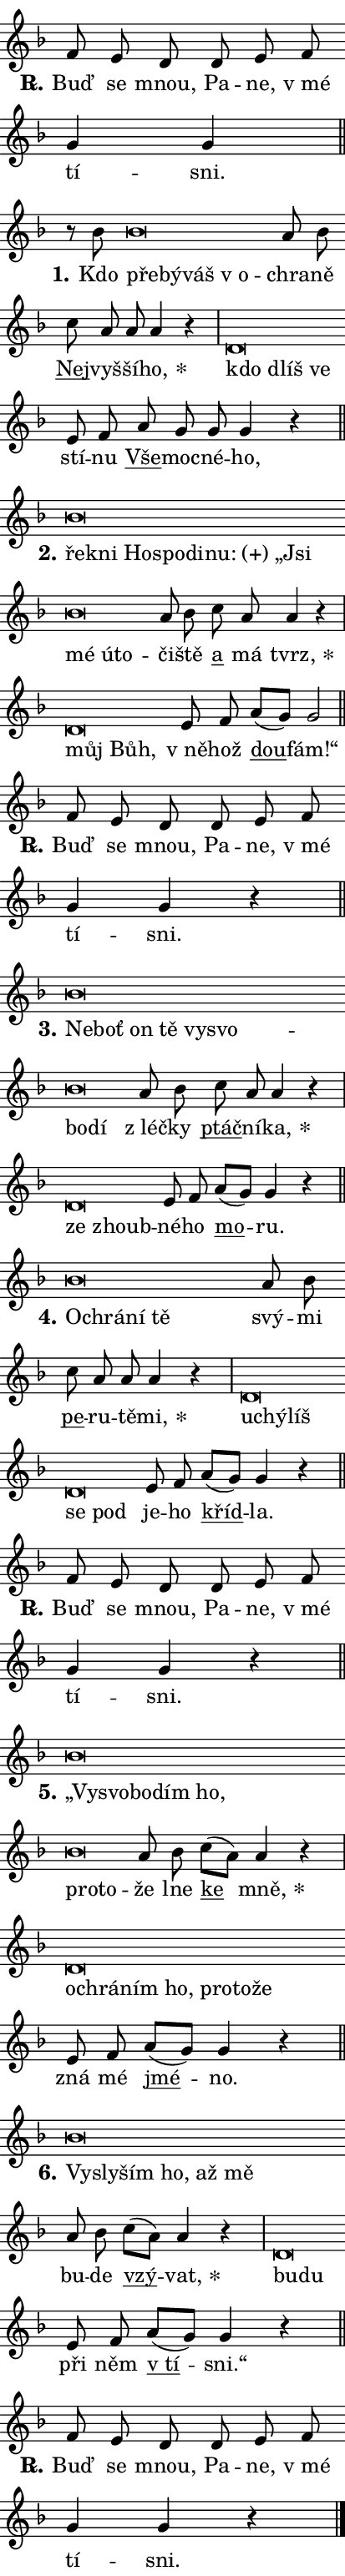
\version "2.22.1"
\header { tagline = "" }
\paper {
  indent = 0\cm
  top-margin = 0\cm
  right-margin = 0\cm
  bottom-margin = 0\cm
  left-margin = 0\cm
  paper-width = 7\cm
  page-breaking = #ly:one-page-breaking
  system-system-spacing.basic-distance = #11
  score-system-spacing.basic-distance = #11
  ragged-last = ##f
}


%% Author: Thomas Morley
%% https://lists.gnu.org/archive/html/lilypond-user/2020-05/msg00002.html
#(define (line-position grob)
"Returns position of @var[grob} in current system:
   @code{'start}, if at first time-step
   @code{'end}, if at last time-step
   @code{'middle} otherwise
"
  (let* ((col (ly:item-get-column grob))
         (ln (ly:grob-object col 'left-neighbor))
         (rn (ly:grob-object col 'right-neighbor))
         (col-to-check-left (if (ly:grob? ln) ln col))
         (col-to-check-right (if (ly:grob? rn) rn col))
         (break-dir-left
           (and
             (ly:grob-property col-to-check-left 'non-musical #f)
             (ly:item-break-dir col-to-check-left)))
         (break-dir-right
           (and
             (ly:grob-property col-to-check-right 'non-musical #f)
             (ly:item-break-dir col-to-check-right))))
        (cond ((eqv? 1 break-dir-left) 'start)
              ((eqv? -1 break-dir-right) 'end)
              (else 'middle))))

#(define (tranparent-at-line-position vctor)
  (lambda (grob)
  "Relying on @code{line-position} select the relevant enry from @var{vctor}.
Used to determine transparency,"
    (case (line-position grob)
      ((end) (not (vector-ref vctor 0)))
      ((middle) (not (vector-ref vctor 1)))
      ((start) (not (vector-ref vctor 2))))))

noteHeadBreakVisibility =
#(define-music-function (break-visibility)(vector?)
"Makes @code{NoteHead}s transparent relying on @var{break-visibility}"
#{
  \override NoteHead.transparent =
    #(tranparent-at-line-position break-visibility)
#})

#(define delete-ledgers-for-transparent-note-heads
  (lambda (grob)
    "Reads whether a @code{NoteHead} is transparent.
If so this @code{NoteHead} is removed from @code{'note-heads} from
@var{grob}, which is supposed to be @code{LedgerLineSpanner}.
As a result ledgers are not printed for this @code{NoteHead}"
    (let* ((nhds-array (ly:grob-object grob 'note-heads))
           (nhds-list
             (if (ly:grob-array? nhds-array)
                 (ly:grob-array->list nhds-array)
                 '()))
           ;; Relies on the transparent-property being done before
           ;; Staff.LedgerLineSpanner.after-line-breaking is executed.
           ;; This is fragile ...
           (to-keep
             (remove
               (lambda (nhd)
                 (ly:grob-property nhd 'transparent #f))
               nhds-list)))
      ;; TODO find a better method to iterate over grob-arrays, similiar
      ;; to filter/remove etc for lists
      ;; For now rebuilt from scratch
      (set! (ly:grob-object grob 'note-heads)  '())
      (for-each
        (lambda (nhd)
          (ly:pointer-group-interface::add-grob grob 'note-heads nhd))
        to-keep))))

hideNotes = {
  \noteHeadBreakVisibility #begin-of-line-visible
}
unHideNotes = {
  \noteHeadBreakVisibility #all-visible
}

% work-around for resetting accidentals
% https://lilypond.org/doc/v2.23/Documentation/notation/displaying-rhythms#unmetered-music
cadenzaMeasure = {
  \cadenzaOff
  \partial 1024 s1024
  \cadenzaOn
}

#(define-markup-command (accent layout props text) (markup?)
  "Underline accented syllable"
  (interpret-markup layout props
    #{\markup \override #'(offset . 4.3) \underline { #text }#}))

responsum = \markup \concat {
  "R" \hspace #-1.05 \path #0.1 #'((moveto 0 0.07) (lineto 0.9 0.8)) \hspace #0.05 "."
}

\layout {
    \context {
        \Staff
        \remove "Time_signature_engraver"
        \override LedgerLineSpanner.after-line-breaking = #delete-ledgers-for-transparent-note-heads
    }
    \context {
        \Voice {
            \override NoteHead.output-attributes = #'((class . "notehead"))
            \override Hairpin.height = #0.55
        }
    }
    \context {
        \Lyrics {
            \override StanzaNumber.output-attributes = #'((class . "stanzanumber"))
            \override LyricSpace.minimum-distance = #0.9
            \override LyricText.font-name = #"TeX Gyre Schola"
            \override LyricText.font-size = 1
            \override StanzaNumber.font-name = #"TeX Gyre Schola Bold"
            \override StanzaNumber.font-size = 1
        }
    }
}

% magnetic-lyrics.ily
%
%   written by
%     Jean Abou Samra <jean@abou-samra.fr>
%     Werner Lemberg <wl@gnu.org>
%
%   adapted by
%     Jiri Hon <jiri.hon@gmail.com>
%
% Version 2022-Apr-15

% https://www.mail-archive.com/lilypond-user@gnu.org/msg149350.html

#(define (Left_hyphen_pointer_engraver context)
   "Collect syllable-hyphen-syllable occurrences in lyrics and store
them in properties.  This engraver only looks to the left.  For
example, if the lyrics input is @code{foo -- bar}, it does the
following.

@itemize @bullet
@item
Set the @code{text} property of the @code{LyricHyphen} grob between
@q{foo} and @q{bar} to @code{foo}.

@item
Set the @code{left-hyphen} property of the @code{LyricText} grob with
text @q{foo} to the @code{LyricHyphen} grob between @q{foo} and
@q{bar}.
@end itemize

Use this auxiliary engraver in combination with the
@code{lyric-@/text::@/apply-@/magnetic-@/offset!} hook."
   (let ((hyphen #f)
         (text #f))
     (make-engraver
      (acknowledgers
       ((lyric-syllable-interface engraver grob source-engraver)
        (set! text grob)))
      (end-acknowledgers
       ((lyric-hyphen-interface engraver grob source-engraver)
        ;(when (not (grob::has-interface grob 'lyric-space-interface))
          (set! hyphen grob)));)
      ((stop-translation-timestep engraver)
       (when (and text hyphen)
         (ly:grob-set-object! text 'left-hyphen hyphen))
       (set! text #f)
       (set! hyphen #f)))))

#(define (lyric-text::apply-magnetic-offset! grob)
   "If the space between two syllables is less than the value in
property @code{LyricText@/.details@/.squash-threshold}, move the right
syllable to the left so that it gets concatenated with the left
syllable.

Use this function as a hook for
@code{LyricText@/.after-@/line-@/breaking} if the
@code{Left_@/hyphen_@/pointer_@/engraver} is active."
   (let ((hyphen (ly:grob-object grob 'left-hyphen #f)))
     (when hyphen
       (let ((left-text (ly:spanner-bound hyphen LEFT)))
         (when (grob::has-interface left-text 'lyric-syllable-interface)
           (let* ((common (ly:grob-common-refpoint grob left-text X))
                  (this-x-ext (ly:grob-extent grob common X))
                  (left-x-ext
                   (begin
                     ;; Trigger magnetism for left-text.
                     (ly:grob-property left-text 'after-line-breaking)
                     (ly:grob-extent left-text common X)))
                  ;; `delta` is the gap width between two syllables.
                  (delta (- (interval-start this-x-ext)
                            (interval-end left-x-ext)))
                  (details (ly:grob-property grob 'details))
                  (threshold (assoc-get 'squash-threshold details 0.2)))
             (when (< delta threshold)
               (let* (;; We have to manipulate the input text so that
                      ;; ligatures crossing syllable boundaries are not
                      ;; disabled.  For languages based on the Latin
                      ;; script this is essentially a beautification.
                      ;; However, for non-Western scripts it can be a
                      ;; necessity.
                      (lt (ly:grob-property left-text 'text))
                      (rt (ly:grob-property grob 'text))
                      (is-space (grob::has-interface hyphen 'lyric-space-interface))
                      (space (if is-space " " ""))
                      (space-markup (grob-interpret-markup grob " "))
                      (space-size (interval-length (ly:stencil-extent space-markup X)))
                      (extra-delta (if is-space space-size 0))
                      ;; Append new syllable.
                      (ltrt-space (if (and (string? lt) (string? rt))
                                (string-append lt space rt)
                                (make-concat-markup (list lt space rt))))
                      ;; Right-align `ltrt` to the right side.
                      (ltrt-space-markup (grob-interpret-markup
                               grob
                               (make-translate-markup
                                (cons (interval-length this-x-ext) 0)
                                (make-right-align-markup ltrt-space)))))
                 (begin
                   ;; Don't print `left-text`.
                   (ly:grob-set-property! left-text 'stencil #f)
                   ;; Set text and stencil (which holds all collected
                   ;; syllables so far) and shift it to the left.
                   (ly:grob-set-property! grob 'text ltrt-space)
                   (ly:grob-set-property! grob 'stencil ltrt-space-markup)
                   (ly:grob-translate-axis! grob (- (- delta extra-delta)) X))))))))))


#(define (lyric-hyphen::displace-bounds-first grob)
   ;; Make very sure this callback isn't triggered too early.
   (let ((left (ly:spanner-bound grob LEFT))
         (right (ly:spanner-bound grob RIGHT)))
     (ly:grob-property left 'after-line-breaking)
     (ly:grob-property right 'after-line-breaking)
     (ly:lyric-hyphen::print grob)))

squashThreshold = #0.4

\layout {
  \context {
    \Lyrics
    \consists #Left_hyphen_pointer_engraver
    \override LyricText.after-line-breaking =
      #lyric-text::apply-magnetic-offset!
    \override LyricHyphen.stencil = #lyric-hyphen::displace-bounds-first
    \override LyricText.details.squash-threshold = \squashThreshold
    \override LyricHyphen.minimum-distance = 0
    \override LyricHyphen.minimum-length = \squashThreshold
  }
}

squash = \override LyricText.details.squash-threshold = 9999
unSquash = \override LyricText.details.squash-threshold = \squashThreshold

left = \override LyricText.self-alignment-X = #LEFT
unLeft = \revert LyricText.self-alignment-X

starOffset = #(lambda (grob) 
                (let ((x_offset (ly:self-alignment-interface::aligned-on-x-parent grob)))
                  (if (= x_offset 0) 0 (+ x_offset 1.2))))

star = #(define-music-function (syllable)(string?)
"Append star separator at the end of a syllable"
#{
  \once \override LyricText.X-offset = #starOffset
  \lyricmode { \markup {
    #syllable
    \override #'((font-name . "TeX Gyre Schola Bold")) \hspace #0.2 \lower #0.65 \larger "*"
  } }
#})

starAccent = #(define-music-function (syllable)(string?)
"Append star separator at the end of a syllable and make accent"
#{
  \once \override LyricText.X-offset = #starOffset
  \lyricmode { \markup {
    \accent #syllable
    \override #'((font-name . "TeX Gyre Schola Bold")) \hspace #0.2 \lower #0.65 \larger "*"
  } }
#})

breath = #(define-music-function (syllable)(string?)
"Append breathing indicator at the end of a syllable"
#{
  \lyricmode { \markup { #syllable "+" } }
#})

optionalBreath = #(define-music-function (syllable)(string?)
"Append optional breathing indicator at the end of a syllable"
#{
  \lyricmode { \markup { #syllable "(+)" } }
#})


\score {
    <<
        \new Voice = "melody" { \cadenzaOn \key f \major \relative { f'8 e d \bar "" d e f \bar "" g4 g \cadenzaMeasure \bar "||" \break }
\relative { r8 bes'8 bes\breve*1/16 \hideNotes \breve*1/16 \bar "" \breve*1/16 \breve*1/16 \bar "" \unHideNotes a8 bes \bar "" c a a a4 r \cadenzaMeasure \bar "|" d,\breve*1/16 \hideNotes \breve*1/16 \breve*1/16 \bar "" \unHideNotes e8 f \bar "" a g g g4 r \cadenzaMeasure \bar "||" \break }
\relative { bes'\breve*1/16 \hideNotes \breve*1/16 \bar "" \breve*1/16 \bar "" \breve*1/16 \bar "" \breve*1/16 \bar "" \breve*1/16 \bar "" \breve*1/16 \bar "" \breve*1/16 \bar "" \breve*1/16 \breve*1/16 \bar "" \unHideNotes a8 bes \bar "" c a a4 r \cadenzaMeasure \bar "|" d,\breve*1/16 \hideNotes \breve*1/16 \bar "" \unHideNotes e8 f \bar "" a[( g)] g2 \cadenzaMeasure \bar "||" \break }
\relative { f'8 e d \bar "" d e f \bar "" g4 g r \cadenzaMeasure \bar "||" \break }
\relative { bes'\breve*1/16 \hideNotes \breve*1/16 \bar "" \breve*1/16 \bar "" \breve*1/16 \bar "" \breve*1/16 \bar "" \breve*1/16 \bar "" \breve*1/16 \breve*1/16 \bar "" \unHideNotes a8 bes \bar "" c a a4 r \cadenzaMeasure \bar "|" d,\breve*1/16 \hideNotes \breve*1/16 \bar "" \unHideNotes e8 f \bar "" a[( g)] g4 r \cadenzaMeasure \bar "||" \break }
\relative { bes'\breve*1/16 \hideNotes \breve*1/16 \bar "" \breve*1/16 \breve*1/16 \bar "" \unHideNotes a8 bes \bar "" c a a a4 r \cadenzaMeasure \bar "|" d,\breve*1/16 \hideNotes \breve*1/16 \bar "" \breve*1/16 \bar "" \breve*1/16 \breve*1/16 \bar "" \unHideNotes e8 f \bar "" a[( g)] g4 r \cadenzaMeasure \bar "||" \break }
\relative { f'8 e d \bar "" d e f \bar "" g4 g r \cadenzaMeasure \bar "||" \break }
\relative { bes'\breve*1/16 \hideNotes \breve*1/16 \bar "" \breve*1/16 \bar "" \breve*1/16 \bar "" \breve*1/16 \bar "" \breve*1/16 \breve*1/16 \bar "" \unHideNotes a8 bes \bar "" c[( a)] a4 r \cadenzaMeasure \bar "|" d,\breve*1/16 \hideNotes \breve*1/16 \bar "" \breve*1/16 \bar "" \breve*1/16 \bar "" \breve*1/16 \bar "" \breve*1/16 \breve*1/16 \bar "" \unHideNotes e8 f \bar "" a[( g)] g4 r \cadenzaMeasure \bar "||" \break }
\relative { bes'\breve*1/16 \hideNotes \breve*1/16 \bar "" \breve*1/16 \bar "" \breve*1/16 \bar "" \breve*1/16 \breve*1/16 \bar "" \unHideNotes a8 bes \bar "" c[( a)] a4 r \cadenzaMeasure \bar "|" d,\breve*1/16 \hideNotes \breve*1/16 \bar "" \unHideNotes e8 f \bar "" a[( g)] g4 r \cadenzaMeasure \bar "||" \break }
\relative { f'8 e d \bar "" d e f \bar "" g4 g r \cadenzaMeasure \bar "||" \break } \bar "|." }
        \new Lyrics \lyricsto "melody" { \lyricmode { \set stanza = \responsum
Buď se mnou, Pa -- ne, "v mé" tí -- sni.
\set stanza = "1."
Kdo \left pře -- \squash bý -- váš "v o" -- \unLeft \unSquash chra -- ně \markup \accent Nej -- vyš -- ší -- \star ho, \left kdo \squash dlíš ve \unLeft \unSquash stí -- nu \markup \accent Vše -- moc -- né -- ho,
\set stanza = "2."
\left řek -- \squash ni Ho -- spo -- di -- \optionalBreath nu: „Jsi mé ú -- to -- \unLeft \unSquash či -- ště \markup \accent a má \star tvrz, \left můj \squash Bůh, \unLeft \unSquash "v ně" -- hož \markup \accent dou -- fám!“
\set stanza = \responsum
Buď se mnou, Pa -- ne, "v mé" tí -- sni.
\set stanza = "3."
\left Ne -- \squash boť on tě vy -- svo -- bo -- dí \unLeft \unSquash "z léč" -- ky \markup \accent ptáč -- ní -- \star ka, \left ze \squash zhoub -- \unLeft \unSquash né -- ho \markup \accent mo -- ru.
\set stanza = "4."
\left O -- \squash chrá -- ní tě \unLeft \unSquash svý -- mi \markup \accent pe -- ru -- tě -- \star mi, \left u -- \squash chý -- líš se pod \unLeft \unSquash je -- ho \markup \accent kříd -- la.
\set stanza = \responsum
Buď se mnou, Pa -- ne, "v mé" tí -- sni.
\set stanza = "5."
\left „Vy -- \squash svo -- bo -- dím ho, pro -- to -- \unLeft \unSquash že lne \markup \accent ke \star mně, \left o -- \squash chrá -- ním ho, pro -- to -- že \unLeft \unSquash zná mé \markup \accent jmé -- no.
\set stanza = "6."
\left Vy -- \squash sly -- ším ho, až mě \unLeft \unSquash bu -- de \markup \accent vzý -- \star vat, \left bu -- \squash du \unLeft \unSquash při něm \markup \accent "v tí" -- sni.“
\set stanza = \responsum
Buď se mnou, Pa -- ne, "v mé" tí -- sni. } }
    >>
    \layout {}
}
